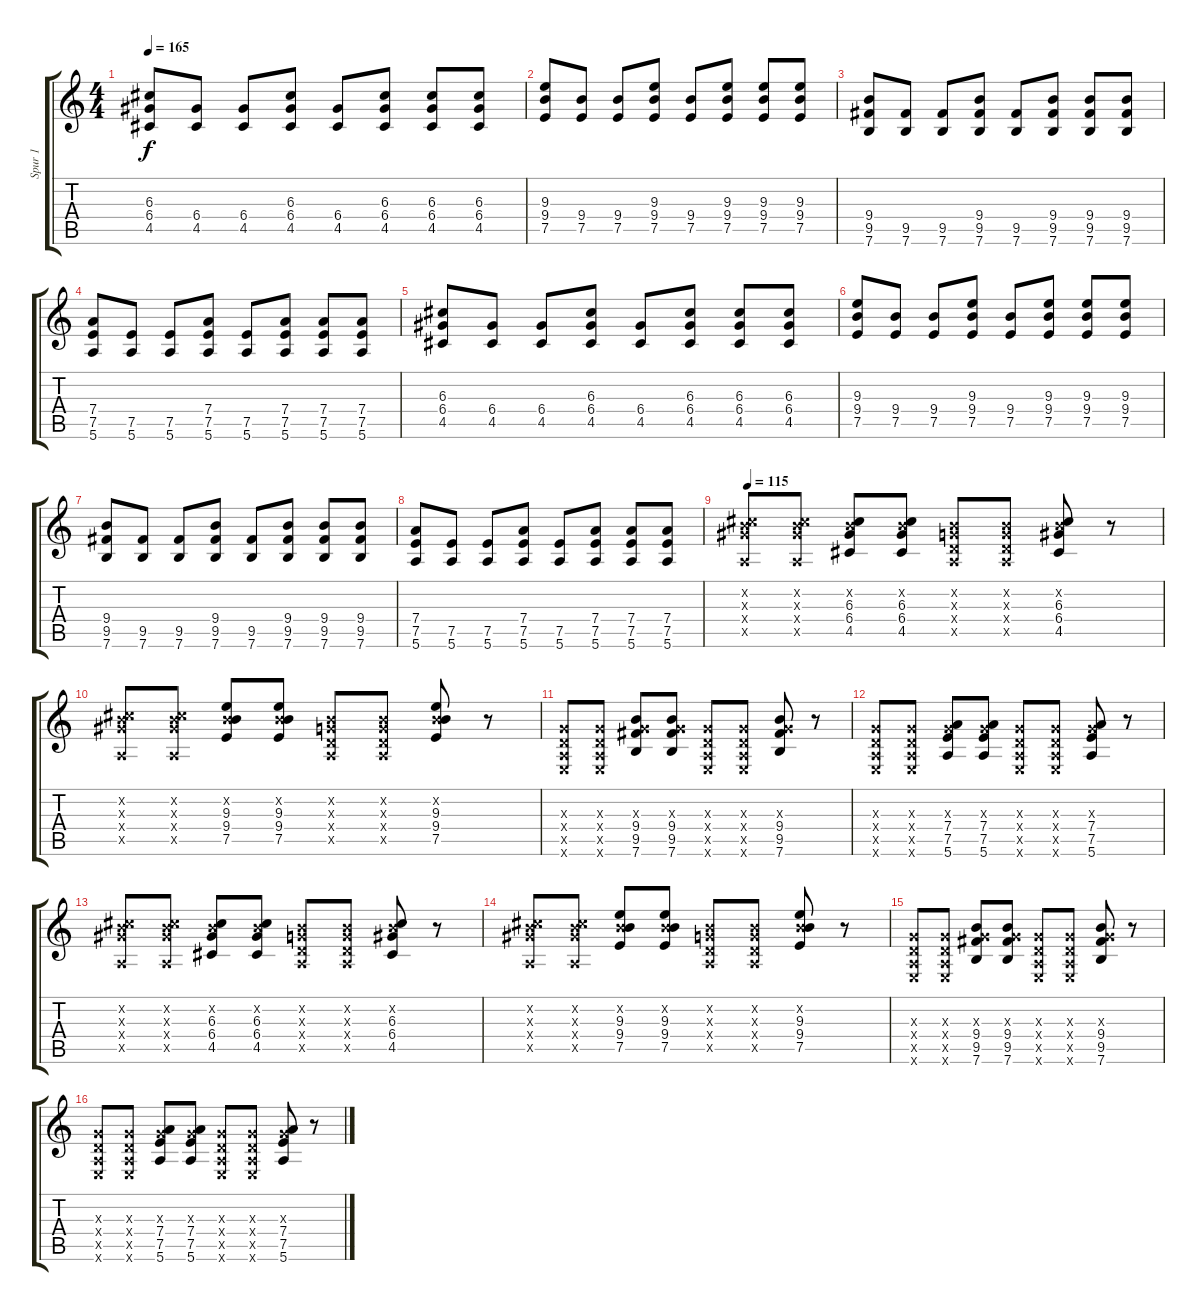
\track ("Spur 1" "Spur 1") {instrument electricguitarclean}
\staff {score tabs}
\tuning (E4 B3 G3 D3 A2 E2) {hide}
\ts (4 4)
\tempo 165
\clef g2
\ks c
(6.3 6.4 4.5).8{dy f} (6.4 4.5).8 (6.4 4.5).8 (6.3 6.4 4.5).8 (6.4 4.5).8 (6.3 6.4 4.5).8 (6.3 6.4 4.5).8 (6.3 6.4 4.5).8 |
(9.3 9.4 7.5).8 (9.4 7.5).8 (9.4 7.5).8 (9.3 9.4 7.5).8 (9.4 7.5).8 (9.3 9.4 7.5).8 (9.3 9.4 7.5).8 (9.3 9.4 7.5).8 |
(9.4 9.5 7.6).8 (9.5 7.6).8 (9.5 7.6).8 (9.4 9.5 7.6).8 (9.5 7.6).8 (9.4 9.5 7.6).8 (9.4 9.5 7.6).8 (9.4 9.5 7.6).8 |
(7.4 7.5 5.6).8 (7.5 5.6).8 (7.5 5.6).8 (7.4 7.5 5.6).8 (7.5 5.6).8 (7.4 7.5 5.6).8 (7.4 7.5 5.6).8 (7.4 7.5 5.6).8 |
(6.3 6.4 4.5).8 (6.4 4.5).8 (6.4 4.5).8 (6.3 6.4 4.5).8 (6.4 4.5).8 (6.3 6.4 4.5).8 (6.3 6.4 4.5).8 (6.3 6.4 4.5).8 |
(9.3 9.4 7.5).8 (9.4 7.5).8 (9.4 7.5).8 (9.3 9.4 7.5).8 (9.4 7.5).8 (9.3 9.4 7.5).8 (9.3 9.4 7.5).8 (9.3 9.4 7.5).8 |
(9.4 9.5 7.6).8 (9.5 7.6).8 (9.5 7.6).8 (9.4 9.5 7.6).8 (9.5 7.6).8 (9.4 9.5 7.6).8 (9.4 9.5 7.6).8 (9.4 9.5 7.6).8 |
(7.4 7.5 5.6).8 (7.5 5.6).8 (7.5 5.6).8 (7.4 7.5 5.6).8 (7.5 5.6).8 (7.4 7.5 5.6).8 (7.4 7.5 5.6).8 (7.4 7.5 5.6).8 |
\tempo 115
(0.2{x} 6.3{x} 6.4{x} 0.5{x}).8{instrument electricguitarclean} (0.2{x} 6.3{x} 6.4{x} 0.5{x}).8 (0.2{x} 6.3 6.4 4.5).8 (0.2{x} 6.3 6.4 4.5).8 (0.2{x} 0.3{x} 0.4{x} 0.5{x}).8 (0.2{x} 0.3{x} 0.4{x} 0.5{x}).8 (0.2{x} 6.3 6.4 4.5).8 r.8 |
(0.2{x} 6.3{x} 6.4{x} 0.5{x}).8 (0.2{x} 6.3{x} 6.4{x} 0.5{x}).8 (0.2{x} 9.3 9.4 7.5).8 (0.2{x} 9.3 9.4 7.5).8 (0.2{x} 0.3{x} 0.4{x} 0.5{x}).8 (0.2{x} 0.3{x} 0.4{x} 0.5{x}).8 (0.2{x} 9.3 9.4 7.5).8 r.8 |
(0.3{x} 0.4{x} 0.5{x} 0.6{x}).8 (0.3{x} 0.4{x} 0.5{x} 0.6{x}).8 (0.3{x} 9.4 9.5 7.6).8 (0.3{x} 9.4 9.5 7.6).8 (0.3{x} 0.4{x} 0.5{x} 0.6{x}).8 (0.3{x} 0.4{x} 0.5{x} 0.6{x}).8 (0.3{x} 9.4 9.5 7.6).8 r.8 |
(0.3{x} 0.4{x} 0.5{x} 0.6{x}).8 (0.3{x} 0.4{x} 0.5{x} 0.6{x}).8 (0.3{x} 7.4 7.5 5.6).8 (0.3{x} 7.4 7.5 5.6).8 (0.3{x} 0.4{x} 0.5{x} 0.6{x}).8 (0.3{x} 0.4{x} 0.5{x} 0.6{x}).8 (0.3{x} 7.4 7.5 5.6).8 r.8 |
(0.2{x} 6.3{x} 6.4{x} 0.5{x}).8 (0.2{x} 6.3{x} 6.4{x} 0.5{x}).8 (0.2{x} 6.3 6.4 4.5).8 (0.2{x} 6.3 6.4 4.5).8 (0.2{x} 0.3{x} 0.4{x} 0.5{x}).8 (0.2{x} 0.3{x} 0.4{x} 0.5{x}).8 (0.2{x} 6.3 6.4 4.5).8 r.8 |
(0.2{x} 6.3{x} 6.4{x} 0.5{x}).8 (0.2{x} 6.3{x} 6.4{x} 0.5{x}).8 (0.2{x} 9.3 9.4 7.5).8 (0.2{x} 9.3 9.4 7.5).8 (0.2{x} 0.3{x} 0.4{x} 0.5{x}).8 (0.2{x} 0.3{x} 0.4{x} 0.5{x}).8 (0.2{x} 9.3 9.4 7.5).8 r.8 |
(0.3{x} 0.4{x} 0.5{x} 0.6{x}).8 (0.3{x} 0.4{x} 0.5{x} 0.6{x}).8 (0.3{x} 9.4 9.5 7.6).8 (0.3{x} 9.4 9.5 7.6).8 (0.3{x} 0.4{x} 0.5{x} 0.6{x}).8 (0.3{x} 0.4{x} 0.5{x} 0.6{x}).8 (0.3{x} 9.4 9.5 7.6).8 r.8 |
(0.3{x} 0.4{x} 0.5{x} 0.6{x}).8 (0.3{x} 0.4{x} 0.5{x} 0.6{x}).8 (0.3{x} 7.4 7.5 5.6).8 (0.3{x} 7.4 7.5 5.6).8 (0.3{x} 0.4{x} 0.5{x} 0.6{x}).8 (0.3{x} 0.4{x} 0.5{x} 0.6{x}).8 (0.3{x} 7.4 7.5 5.6).8 r.8
